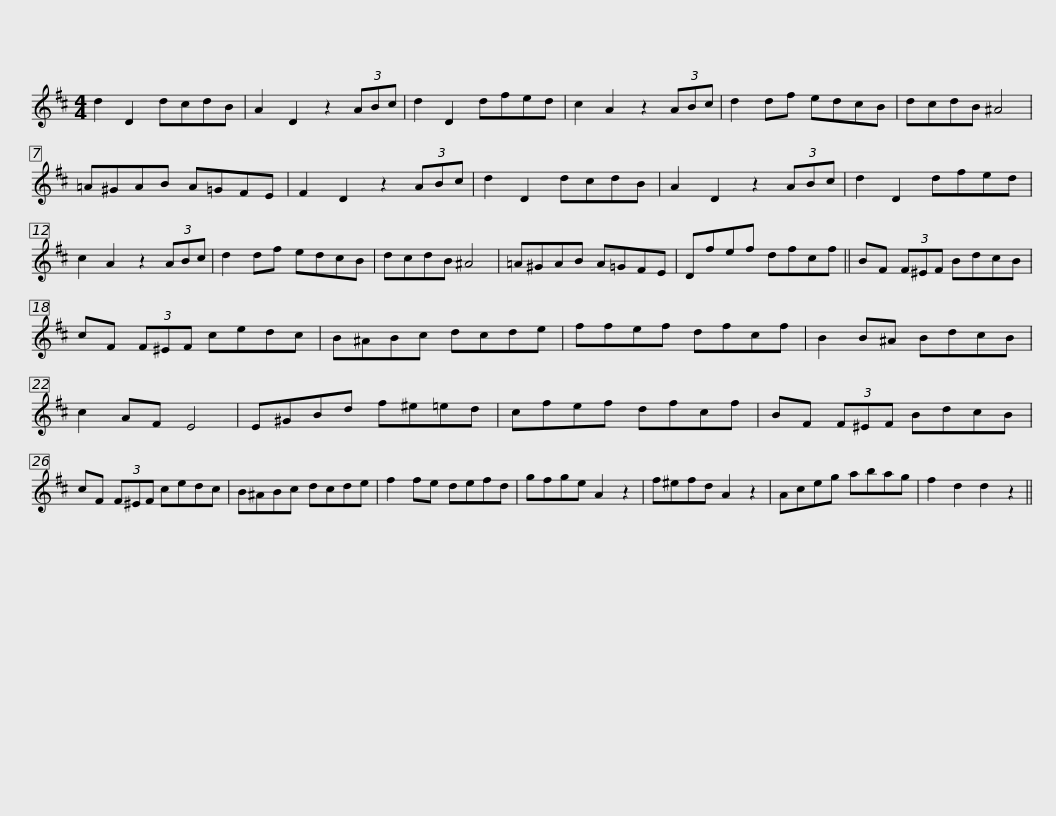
X:1
L:1/8
M:4/4
I:linebreak $
K:D
V:1 treble
V:1
 d2 D2 dcdB | A2 D2 z2 (3ABc | d2 D2 dfed | c2 A2 z2 (3ABc | d2 df edcB | %5
 dcdB ^A4 |$ =A^GAB A=GFE | F2 D2 z2 (3ABc | d2 D2 dcdB | A2 D2 z2 (3ABc | %10
 d2 D2 dfed | c2 A2 z2 (3ABc |$ d2 df edcB | dcdB ^A4 | =A^GAB A=GFE | %15
 Dfef dfcf || BF (3F^EF BdcB |$ cF (3F^EF cedc | B^ABc dcde | ffef dfcf | %20
 B2 B^A BdcB | c2 AF E4 |$ E^GBd f^e=ed | cfef dfcf | BF (3F^EF BdcB | %25
 cF (3F^EF cedc | B^ABc dcde |$ f2 fe defd | gfge A2 z2 | f^efd A2 z2 | %30
 Aceg abag | f2 d2 d2 z2 || %32
